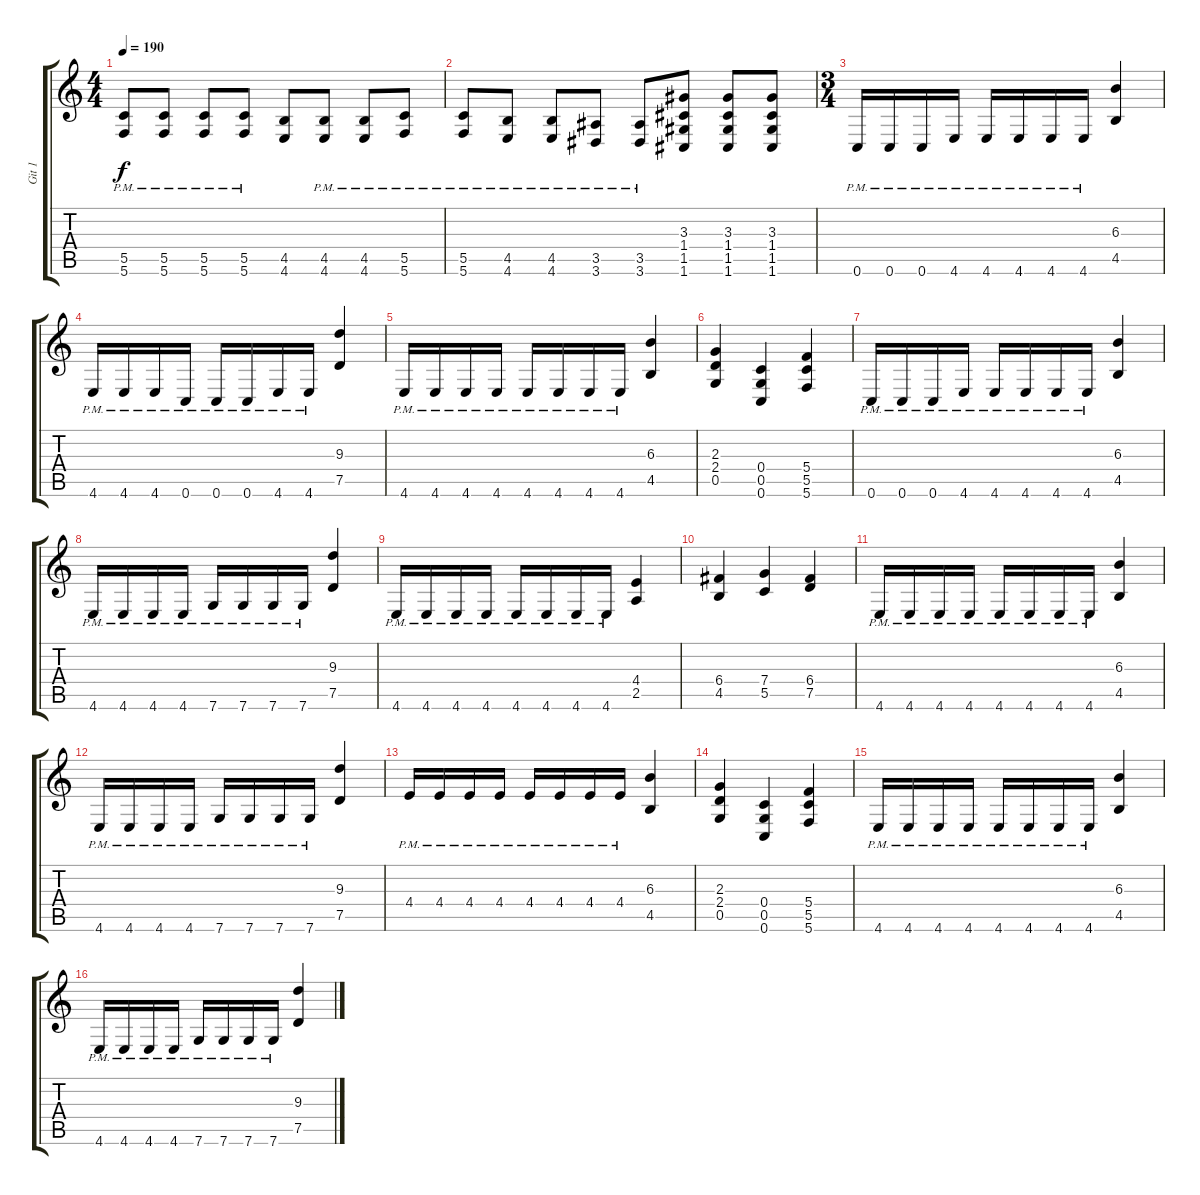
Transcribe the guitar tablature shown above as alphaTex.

\track ("Git 1" "Git 1") {instrument distortionguitar}
\staff {score tabs}
\tuning (D4 A3 F3 C3 G2 C2) {hide}
\ts (4 4)
\tempo 190
\clef g2
\ks c
(5.5{pm} 5.6{pm}).8{dy f} (5.5{pm} 5.6{pm}).8 (5.5{pm} 5.6{pm}).8 (5.5{pm} 5.6{pm}).8 (4.5 4.6).8 (4.5{pm} 4.6{pm}).8 (4.5{pm} 4.6{pm}).8 (5.5{pm} 5.6{pm}).8 |
(5.5{pm} 5.6{pm}).8 (4.5{pm} 4.6{pm}).8 (4.5{pm} 4.6{pm}).8 (3.5{pm} 3.6{pm}).8 (3.5{pm} 3.6{pm}).8 (3.3 1.4 1.5 1.6).8 (3.3 1.4 1.5 1.6).8 (3.3 1.4 1.5 1.6).8 |
\ts (3 4)
0.6{pm}.16 0.6{pm}.16 0.6{pm}.16 4.6{pm}.16 4.6{pm}.16 4.6{pm}.16 4.6{pm}.16 4.6{pm}.16 (6.3 4.5).4 |
4.6{pm}.16 4.6{pm}.16 4.6{pm}.16 0.6{pm}.16 0.6{pm}.16 0.6{pm}.16 4.6{pm}.16 4.6{pm}.16 (9.3 7.5).4 |
4.6{pm}.16 4.6{pm}.16 4.6{pm}.16 4.6{pm}.16 4.6{pm}.16 4.6{pm}.16 4.6{pm}.16 4.6{pm}.16 (6.3 4.5).4 |
(2.3 2.4 0.5).4 (0.4 0.5 0.6).4 (5.4 5.5 5.6).4 |
0.6{pm}.16 0.6{pm}.16 0.6{pm}.16 4.6{pm}.16 4.6{pm}.16 4.6{pm}.16 4.6{pm}.16 4.6{pm}.16 (6.3 4.5).4 |
4.6{pm}.16 4.6{pm}.16 4.6{pm}.16 4.6{pm}.16 7.6{pm}.16 7.6{pm}.16 7.6{pm}.16 7.6{pm}.16 (9.3 7.5).4 |
4.6{pm}.16 4.6{pm}.16 4.6{pm}.16 4.6{pm}.16 4.6{pm}.16 4.6{pm}.16 4.6{pm}.16 4.6{pm}.16 (4.4 2.5).4 |
(6.4 4.5).4 (7.4 5.5).4 (6.4 7.5).4 |
4.6{pm}.16 4.6{pm}.16 4.6{pm}.16 4.6{pm}.16 4.6{pm}.16 4.6{pm}.16 4.6{pm}.16 4.6{pm}.16 (6.3 4.5).4 |
4.6{pm}.16 4.6{pm}.16 4.6{pm}.16 4.6{pm}.16 7.6{pm}.16 7.6{pm}.16 7.6{pm}.16 7.6{pm}.16 (9.3 7.5).4 |
4.4{pm}.16 4.4{pm}.16 4.4{pm}.16 4.4{pm}.16 4.4{pm}.16 4.4{pm}.16 4.4{pm}.16 4.4{pm}.16 (6.3 4.5).4 |
(2.3 2.4 0.5).4 (0.4 0.5 0.6).4 (5.4 5.5 5.6).4 |
4.6{pm}.16 4.6{pm}.16 4.6{pm}.16 4.6{pm}.16 4.6{pm}.16 4.6{pm}.16 4.6{pm}.16 4.6{pm}.16 (6.3 4.5).4 |
4.6{pm}.16 4.6{pm}.16 4.6{pm}.16 4.6{pm}.16 7.6{pm}.16 7.6{pm}.16 7.6{pm}.16 7.6{pm}.16 (9.3 7.5).4
